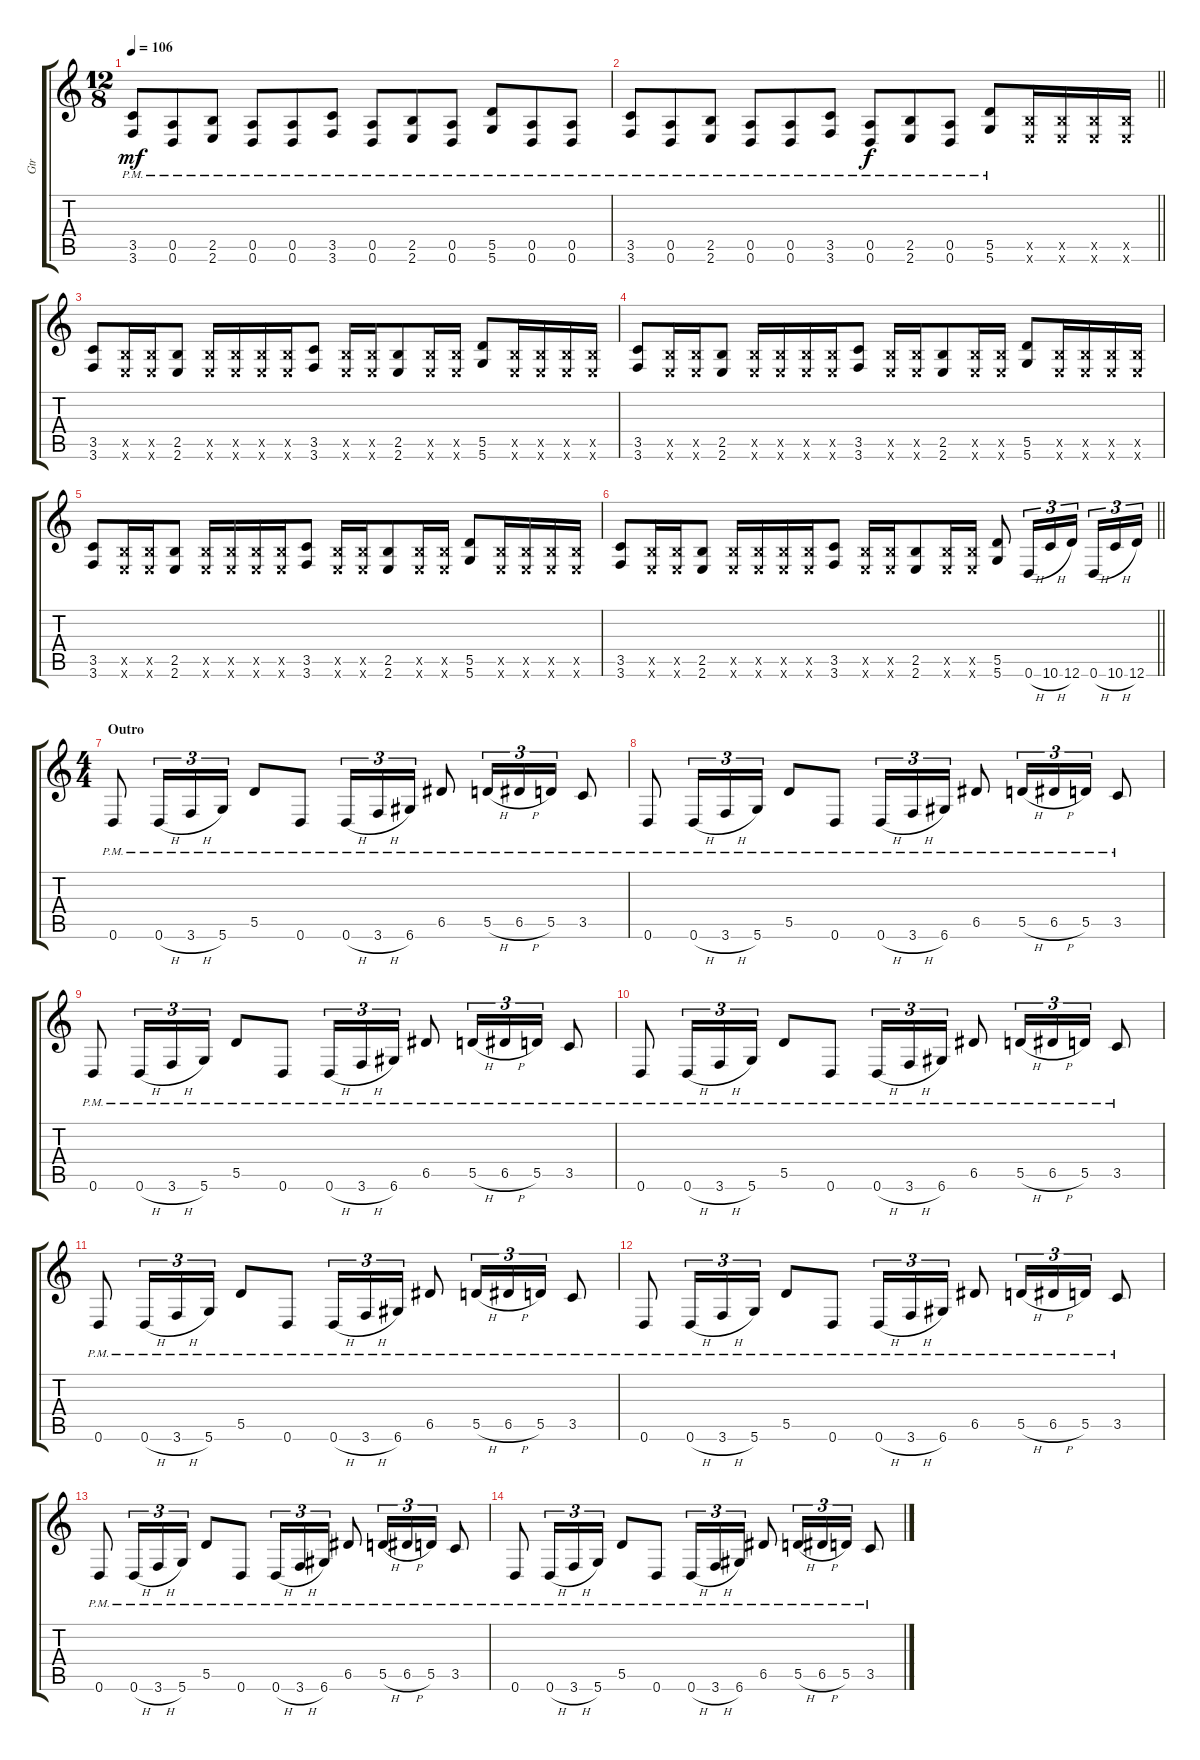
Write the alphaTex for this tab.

\track ("Gtr" "Gtr") {instrument distortionguitar}
\staff {score tabs}
\tuning (E4 B3 G3 D3 A2 D2) {hide}
\ts (12 8)
\tempo 106
\clef g2
\ks c
(3.5{pm} 3.6{pm}).8{dy mf} (0.5{pm} 0.6{pm}).8 (2.5{pm} 2.6{pm}).8 (0.5{pm} 0.6{pm}).8 (0.5{pm} 0.6{pm}).8 (3.5{pm} 3.6{pm}).8 (0.5{pm} 0.6{pm}).8 (2.5{pm} 2.6{pm}).8 (0.5{pm} 0.6{pm}).8 (5.5{pm} 5.6{pm}).8 (0.5{pm} 0.6{pm}).8 (0.5{pm} 0.6{pm}).8 |
\barLineRight lightlight
(3.5{pm} 3.6{pm}).8 (0.5{pm} 0.6{pm}).8 (2.5{pm} 2.6{pm}).8 (0.5{pm} 0.6{pm}).8 (0.5{pm} 0.6{pm}).8 (3.5{pm} 3.6{pm}).8 (0.5{pm} 0.6{pm}).8{dy f} (2.5{pm} 2.6{pm}).8 (0.5{pm} 0.6{pm}).8 (5.5{pm} 5.6{pm}).8 (2.5{x} 2.6{x}).16 (2.5{x} 2.6{x}).16 (2.5{x} 2.6{x}).16 (2.5{x} 2.6{x}).16 |
(3.5 3.6).8 (2.5{x} 2.6{x}).16 (2.5{x} 2.6{x}).16 (2.5 2.6).8 (2.5{x} 2.6{x}).16 (2.5{x} 2.6{x}).16 (2.5{x} 2.6{x}).16 (2.5{x} 2.6{x}).16 (3.5 3.6).8 (2.5{x} 2.6{x}).16 (2.5{x} 2.6{x}).16 (2.5 2.6).8 (2.5{x} 2.6{x}).16 (2.5{x} 2.6{x}).16 (5.5 5.6).8 (2.5{x} 2.6{x}).16 (2.5{x} 2.6{x}).16 (2.5{x} 2.6{x}).16 (2.5{x} 2.6{x}).16 |
(3.5 3.6).8 (2.5{x} 2.6{x}).16 (2.5{x} 2.6{x}).16 (2.5 2.6).8 (2.5{x} 2.6{x}).16 (2.5{x} 2.6{x}).16 (2.5{x} 2.6{x}).16 (2.5{x} 2.6{x}).16 (3.5 3.6).8 (2.5{x} 2.6{x}).16 (2.5{x} 2.6{x}).16 (2.5 2.6).8 (2.5{x} 2.6{x}).16 (2.5{x} 2.6{x}).16 (5.5 5.6).8 (2.5{x} 2.6{x}).16 (2.5{x} 2.6{x}).16 (2.5{x} 2.6{x}).16 (2.5{x} 2.6{x}).16 |
(3.5 3.6).8 (2.5{x} 2.6{x}).16 (2.5{x} 2.6{x}).16 (2.5 2.6).8 (2.5{x} 2.6{x}).16 (2.5{x} 2.6{x}).16 (2.5{x} 2.6{x}).16 (2.5{x} 2.6{x}).16 (3.5 3.6).8 (2.5{x} 2.6{x}).16 (2.5{x} 2.6{x}).16 (2.5 2.6).8 (2.5{x} 2.6{x}).16 (2.5{x} 2.6{x}).16 (5.5 5.6).8 (2.5{x} 2.6{x}).16 (2.5{x} 2.6{x}).16 (2.5{x} 2.6{x}).16 (2.5{x} 2.6{x}).16 |
\barLineRight lightlight
(3.5 3.6).8 (2.5{x} 2.6{x}).16 (2.5{x} 2.6{x}).16 (2.5 2.6).8 (2.5{x} 2.6{x}).16 (2.5{x} 2.6{x}).16 (2.5{x} 2.6{x}).16 (2.5{x} 2.6{x}).16 (3.5 3.6).8 (2.5{x} 2.6{x}).16 (2.5{x} 2.6{x}).16 (2.5 2.6).8 (2.5{x} 2.6{x}).16 (2.5{x} 2.6{x}).16 (5.5 5.6).8 0.6{h}.16{tu (3 2)} 10.6{h}.16{tu (3 2)} 12.6.16{tu (3 2) beam splitsecondary} 0.6{h}.16{tu (3 2)} 10.6{h}.16{tu (3 2)} 12.6.16{tu (3 2)} |
\ts (4 4)
\section ("" "Outro")
0.6{pm}.8 0.6{h pm}.16{tu (3 2)} 3.6{h pm}.16{tu (3 2)} 5.6{pm}.16{tu (3 2)} 5.5{pm}.8 0.6{pm}.8 0.6{h pm}.16{tu (3 2)} 3.6{h pm}.16{tu (3 2)} 6.6{pm}.16{tu (3 2)} 6.5{pm}.8 5.5{h pm}.16{tu (3 2)} 6.5{h pm}.16{tu (3 2)} 5.5{pm}.16{tu (3 2)} 3.5{pm}.8 |
0.6{pm}.8 0.6{h pm}.16{tu (3 2)} 3.6{h pm}.16{tu (3 2)} 5.6{pm}.16{tu (3 2)} 5.5{pm}.8 0.6{pm}.8 0.6{h pm}.16{tu (3 2)} 3.6{h pm}.16{tu (3 2)} 6.6{pm}.16{tu (3 2)} 6.5{pm}.8 5.5{h pm}.16{tu (3 2)} 6.5{h pm}.16{tu (3 2)} 5.5{pm}.16{tu (3 2)} 3.5{pm}.8 |
0.6{pm}.8 0.6{h pm}.16{tu (3 2)} 3.6{h pm}.16{tu (3 2)} 5.6{pm}.16{tu (3 2)} 5.5{pm}.8 0.6{pm}.8 0.6{h pm}.16{tu (3 2)} 3.6{h pm}.16{tu (3 2)} 6.6{pm}.16{tu (3 2)} 6.5{pm}.8 5.5{h pm}.16{tu (3 2)} 6.5{h pm}.16{tu (3 2)} 5.5{pm}.16{tu (3 2)} 3.5{pm}.8 |
0.6{pm}.8 0.6{h pm}.16{tu (3 2)} 3.6{h pm}.16{tu (3 2)} 5.6{pm}.16{tu (3 2)} 5.5{pm}.8 0.6{pm}.8 0.6{h pm}.16{tu (3 2)} 3.6{h pm}.16{tu (3 2)} 6.6{pm}.16{tu (3 2)} 6.5{pm}.8 5.5{h pm}.16{tu (3 2)} 6.5{h pm}.16{tu (3 2)} 5.5{pm}.16{tu (3 2)} 3.5{pm}.8 |
0.6{pm}.8 0.6{h pm}.16{tu (3 2)} 3.6{h pm}.16{tu (3 2)} 5.6{pm}.16{tu (3 2)} 5.5{pm}.8 0.6{pm}.8 0.6{h pm}.16{tu (3 2)} 3.6{h pm}.16{tu (3 2)} 6.6{pm}.16{tu (3 2)} 6.5{pm}.8 5.5{h pm}.16{tu (3 2)} 6.5{h pm}.16{tu (3 2)} 5.5{pm}.16{tu (3 2)} 3.5{pm}.8 |
0.6{pm}.8 0.6{h pm}.16{tu (3 2)} 3.6{h pm}.16{tu (3 2)} 5.6{pm}.16{tu (3 2)} 5.5{pm}.8 0.6{pm}.8 0.6{h pm}.16{tu (3 2)} 3.6{h pm}.16{tu (3 2)} 6.6{pm}.16{tu (3 2)} 6.5{pm}.8 5.5{h pm}.16{tu (3 2)} 6.5{h pm}.16{tu (3 2)} 5.5{pm}.16{tu (3 2)} 3.5{pm}.8 |
0.6{pm}.8 0.6{h pm}.16{tu (3 2)} 3.6{h pm}.16{tu (3 2)} 5.6{pm}.16{tu (3 2)} 5.5{pm}.8 0.6{pm}.8 0.6{h pm}.16{tu (3 2)} 3.6{h pm}.16{tu (3 2)} 6.6{pm}.16{tu (3 2)} 6.5{pm}.8 5.5{h pm}.16{tu (3 2)} 6.5{h pm}.16{tu (3 2)} 5.5{pm}.16{tu (3 2)} 3.5{pm}.8 |
0.6{pm}.8 0.6{h pm}.16{tu (3 2)} 3.6{h pm}.16{tu (3 2)} 5.6{pm}.16{tu (3 2)} 5.5{pm}.8 0.6{pm}.8 0.6{h pm}.16{tu (3 2)} 3.6{h pm}.16{tu (3 2)} 6.6{pm}.16{tu (3 2)} 6.5{pm}.8 5.5{h pm}.16{tu (3 2)} 6.5{h pm}.16{tu (3 2)} 5.5{pm}.16{tu (3 2)} 3.5{pm}.8
